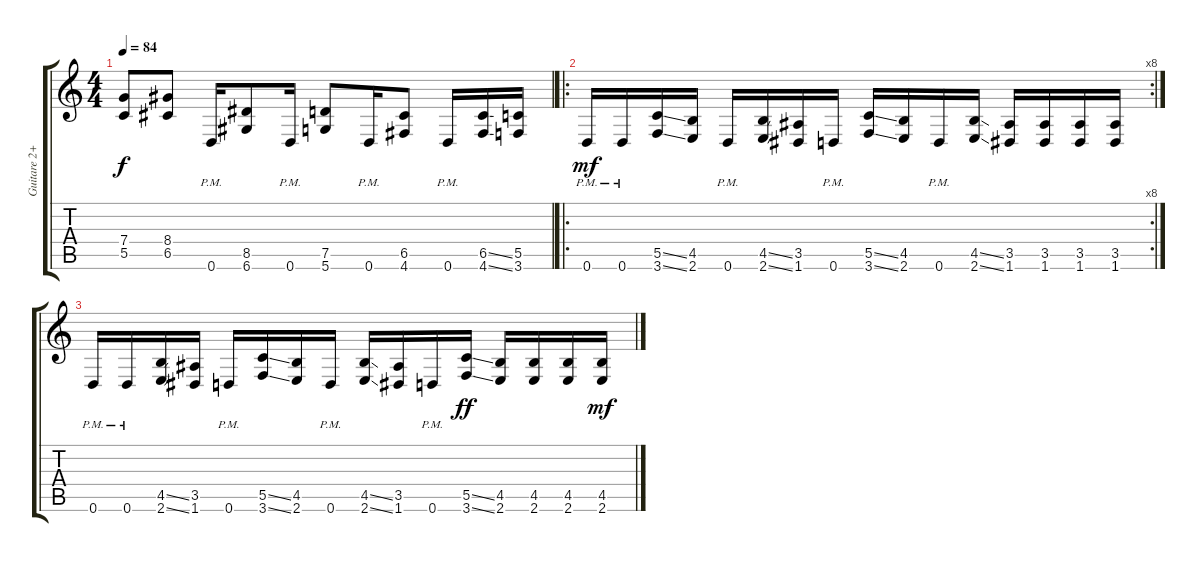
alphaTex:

\track ("Guitare 2+solo" "Guitare 2+") {instrument distortionguitar}
\staff {score tabs}
\tuning (D4 A3 F3 C3 G2 D2) {hide}
\ts (4 4)
\tempo 84
\clef g2
\ks c
(7.4 5.5).8{dy f} (8.4 6.5).8 0.6{pm}.16 (8.5 6.6).8 0.6{pm}.16 (7.5 5.6).8 0.6{pm}.16 (6.5 4.6).8 0.6{pm}.16 (6.5{ss} 4.6{ss}).16 (5.5 3.6).16 |
\ro
\rc 8
0.6{pm}.16{dy mf} 0.6{pm}.16 (5.5{ss} 3.6{ss}).16 (4.5 2.6).16 0.6{pm}.16 (4.5{ss} 2.6{ss}).16 (3.5 1.6).16 0.6{pm}.16 (5.5{ss} 3.6{ss}).16 (4.5 2.6).16 0.6{pm}.16 (4.5{ss} 2.6{ss}).16 (3.5 1.6).16 (3.5 1.6).16 (3.5 1.6).16 (3.5 1.6).16 |
0.6{pm}.16 0.6{pm}.16 (4.5{ss} 2.6{ss}).16 (3.5 1.6).16 0.6{pm}.16 (5.5{ss} 3.6{ss}).16 (4.5 2.6).16 0.6{pm}.16 (4.5{ss} 2.6{ss}).16 (3.5 1.6).16 0.6{pm}.16 (5.5{ss} 3.6{ss}).16{dy ff} (4.5 2.6).16 (4.5 2.6).16 (4.5 2.6).16 (4.5 2.6).16{dy mf}
